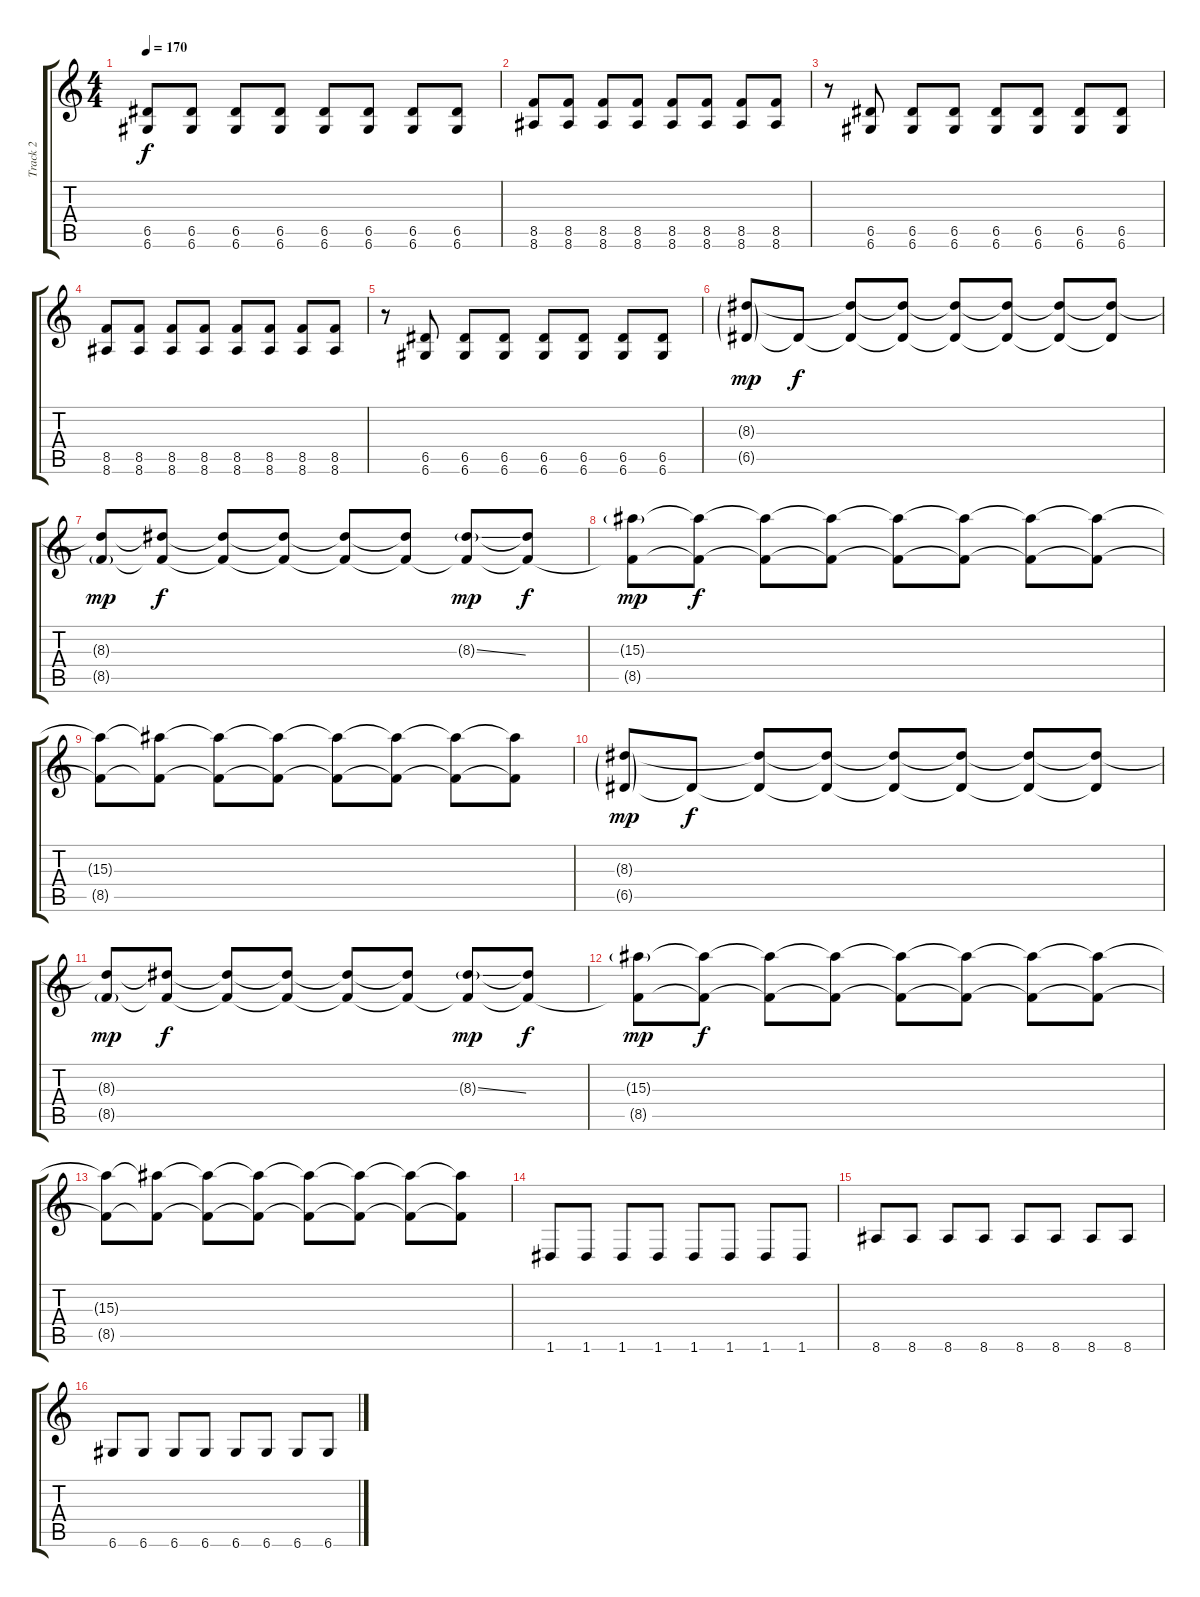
\track ("Track 2" "Track 2") {instrument distortionguitar}
\staff {score tabs}
\tuning (E4 B3 G3 D3 A2 D2) {hide}
\ts (4 4)
\tempo 170
\clef g2
\ks c
(6.5 6.6).8{dy f} (6.5 6.6).8 (6.5 6.6).8 (6.5 6.6).8 (6.5 6.6).8 (6.5 6.6).8 (6.5 6.6).8 (6.5 6.6).8 |
(8.5 8.6).8 (8.5 8.6).8 (8.5 8.6).8 (8.5 8.6).8 (8.5 8.6).8 (8.5 8.6).8 (8.5 8.6).8 (8.5 8.6).8 |
r.8 (6.5 6.6).8 (6.5 6.6).8 (6.5 6.6).8 (6.5 6.6).8 (6.5 6.6).8 (6.5 6.6).8 (6.5 6.6).8 |
(8.5 8.6).8 (8.5 8.6).8 (8.5 8.6).8 (8.5 8.6).8 (8.5 8.6).8 (8.5 8.6).8 (8.5 8.6).8 (8.5 8.6).8 |
r.8 (6.5 6.6).8 (6.5 6.6).8 (6.5 6.6).8 (6.5 6.6).8 (6.5 6.6).8 (6.5 6.6).8 (6.5 6.6).8 |
(8.3{g} 6.5{g}).8{dy mp} 6.5{t}.8{dy f} (8.3{t} 6.5{t}).8 (8.3{t} 6.5{t}).8 (8.3{t} 6.5{t}).8 (8.3{t} 6.5{t}).8 (8.3{t} 6.5{t}).8 (8.3{t} 6.5{t}).8 |
(8.3{t} 8.5{g}).8{dy mp} (8.3{t} 8.5{t}).8{dy f} (8.3{t} 8.5{t}).8 (8.3{t} 8.5{t}).8 (8.3{t} 8.5{t}).8 (8.3{t} 8.5{t}).8 (8.3{ss g} 8.5{t}).8{dy mp} (8.3{t} 8.5{t}).8{dy f} |
(15.3{g} 8.5{t}).8{dy mp} (15.3{t} 8.5{t}).8{dy f} (15.3{t} 8.5{t}).8 (15.3{t} 8.5{t}).8 (15.3{t} 8.5{t}).8 (15.3{t} 8.5{t}).8 (15.3{t} 8.5{t}).8 (15.3{t} 8.5{t}).8 |
(15.3{t} 8.5{t}).8 (15.3{t} 8.5{t}).8 (15.3{t} 8.5{t}).8 (15.3{t} 8.5{t}).8 (15.3{t} 8.5{t}).8 (15.3{t} 8.5{t}).8 (15.3{t} 8.5{t}).8 (15.3{t} 8.5{t}).8 |
(8.3{g} 6.5{g}).8{dy mp} 6.5{t}.8{dy f} (8.3{t} 6.5{t}).8 (8.3{t} 6.5{t}).8 (8.3{t} 6.5{t}).8 (8.3{t} 6.5{t}).8 (8.3{t} 6.5{t}).8 (8.3{t} 6.5{t}).8 |
(8.3{t} 8.5{g}).8{dy mp} (8.3{t} 8.5{t}).8{dy f} (8.3{t} 8.5{t}).8 (8.3{t} 8.5{t}).8 (8.3{t} 8.5{t}).8 (8.3{t} 8.5{t}).8 (8.3{ss g} 8.5{t}).8{dy mp} (8.3{t} 8.5{t}).8{dy f} |
(15.3{g} 8.5{t}).8{dy mp} (15.3{t} 8.5{t}).8{dy f} (15.3{t} 8.5{t}).8 (15.3{t} 8.5{t}).8 (15.3{t} 8.5{t}).8 (15.3{t} 8.5{t}).8 (15.3{t} 8.5{t}).8 (15.3{t} 8.5{t}).8 |
(15.3{t} 8.5{t}).8 (15.3{t} 8.5{t}).8 (15.3{t} 8.5{t}).8 (15.3{t} 8.5{t}).8 (15.3{t} 8.5{t}).8 (15.3{t} 8.5{t}).8 (15.3{t} 8.5{t}).8 (15.3{t} 8.5{t}).8 |
1.6.8 1.6.8 1.6.8 1.6.8 1.6.8 1.6.8 1.6.8 1.6.8 |
8.6.8 8.6.8 8.6.8 8.6.8 8.6.8 8.6.8 8.6.8 8.6.8 |
6.6.8 6.6.8 6.6.8 6.6.8 6.6.8 6.6.8 6.6.8 6.6.8
